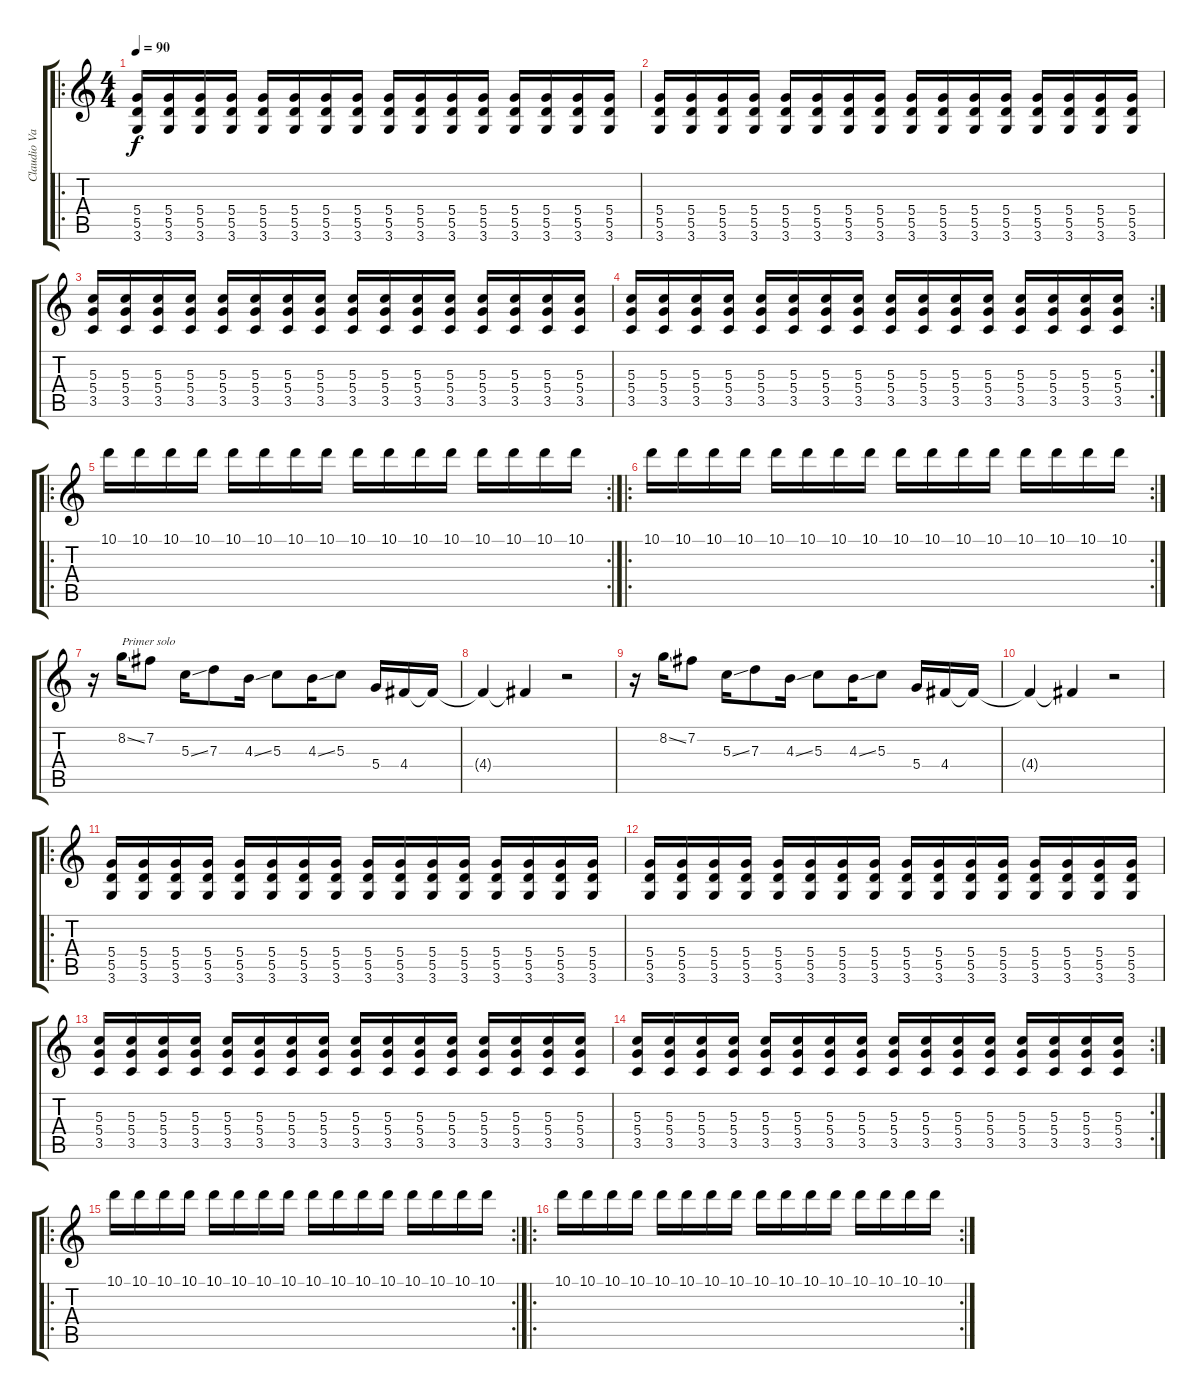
\track ("Claudio Valenzuela (solo)" "Claudio Va") {instrument overdrivenguitar}
\staff {score tabs}
\tuning (E4 B3 G3 D3 A2 E2) {hide}
\ro
\ts (4 4)
\tempo 90
\clef g2
\ks c
(5.4 5.5 3.6).16{dy f} (5.4 5.5 3.6).16 (5.4 5.5 3.6).16 (5.4 5.5 3.6).16 (5.4 5.5 3.6).16 (5.4 5.5 3.6).16 (5.4 5.5 3.6).16 (5.4 5.5 3.6).16 (5.4 5.5 3.6).16 (5.4 5.5 3.6).16 (5.4 5.5 3.6).16 (5.4 5.5 3.6).16 (5.4 5.5 3.6).16 (5.4 5.5 3.6).16 (5.4 5.5 3.6).16 (5.4 5.5 3.6).16 |
(5.4 5.5 3.6).16 (5.4 5.5 3.6).16 (5.4 5.5 3.6).16 (5.4 5.5 3.6).16 (5.4 5.5 3.6).16 (5.4 5.5 3.6).16 (5.4 5.5 3.6).16 (5.4 5.5 3.6).16 (5.4 5.5 3.6).16 (5.4 5.5 3.6).16 (5.4 5.5 3.6).16 (5.4 5.5 3.6).16 (5.4 5.5 3.6).16 (5.4 5.5 3.6).16 (5.4 5.5 3.6).16 (5.4 5.5 3.6).16 |
(5.3 5.4 3.5).16 (5.3 5.4 3.5).16 (5.3 5.4 3.5).16 (5.3 5.4 3.5).16 (5.3 5.4 3.5).16 (5.3 5.4 3.5).16 (5.3 5.4 3.5).16 (5.3 5.4 3.5).16 (5.3 5.4 3.5).16 (5.3 5.4 3.5).16 (5.3 5.4 3.5).16 (5.3 5.4 3.5).16 (5.3 5.4 3.5).16 (5.3 5.4 3.5).16 (5.3 5.4 3.5).16 (5.3 5.4 3.5).16 |
\rc 2
(5.3 5.4 3.5).16 (5.3 5.4 3.5).16 (5.3 5.4 3.5).16 (5.3 5.4 3.5).16 (5.3 5.4 3.5).16 (5.3 5.4 3.5).16 (5.3 5.4 3.5).16 (5.3 5.4 3.5).16 (5.3 5.4 3.5).16 (5.3 5.4 3.5).16 (5.3 5.4 3.5).16 (5.3 5.4 3.5).16 (5.3 5.4 3.5).16 (5.3 5.4 3.5).16 (5.3 5.4 3.5).16 (5.3 5.4 3.5).16 |
\ro
\rc 2
10.1.16 10.1.16 10.1.16 10.1.16 10.1.16 10.1.16 10.1.16 10.1.16 10.1.16 10.1.16 10.1.16 10.1.16 10.1.16 10.1.16 10.1.16 10.1.16 |
\ro
\rc 2
10.1.16 10.1.16 10.1.16 10.1.16 10.1.16 10.1.16 10.1.16 10.1.16 10.1.16 10.1.16 10.1.16 10.1.16 10.1.16 10.1.16 10.1.16 10.1.16 |
r.16 8.2{ss}.16{txt "Primer solo"} 7.2.8 5.3{ss}.16 7.3.8 4.3{ss}.16 5.3.8 4.3{ss}.16 5.3.8 5.4.16 4.4.16 4.4{t}.16 |
4.4{t}.4 4.4{t}.4 r.2 |
r.16 8.2{ss}.16 7.2.8 5.3{ss}.16 7.3.8 4.3{ss}.16 5.3.8 4.3{ss}.16 5.3.8 5.4.16 4.4.16 4.4{t}.16 |
4.4{t}.4 4.4{t}.4 r.2 |
\ro
(5.4 5.5 3.6).16 (5.4 5.5 3.6).16 (5.4 5.5 3.6).16 (5.4 5.5 3.6).16 (5.4 5.5 3.6).16 (5.4 5.5 3.6).16 (5.4 5.5 3.6).16 (5.4 5.5 3.6).16 (5.4 5.5 3.6).16 (5.4 5.5 3.6).16 (5.4 5.5 3.6).16 (5.4 5.5 3.6).16 (5.4 5.5 3.6).16 (5.4 5.5 3.6).16 (5.4 5.5 3.6).16 (5.4 5.5 3.6).16 |
(5.4 5.5 3.6).16 (5.4 5.5 3.6).16 (5.4 5.5 3.6).16 (5.4 5.5 3.6).16 (5.4 5.5 3.6).16 (5.4 5.5 3.6).16 (5.4 5.5 3.6).16 (5.4 5.5 3.6).16 (5.4 5.5 3.6).16 (5.4 5.5 3.6).16 (5.4 5.5 3.6).16 (5.4 5.5 3.6).16 (5.4 5.5 3.6).16 (5.4 5.5 3.6).16 (5.4 5.5 3.6).16 (5.4 5.5 3.6).16 |
(5.3 5.4 3.5).16 (5.3 5.4 3.5).16 (5.3 5.4 3.5).16 (5.3 5.4 3.5).16 (5.3 5.4 3.5).16 (5.3 5.4 3.5).16 (5.3 5.4 3.5).16 (5.3 5.4 3.5).16 (5.3 5.4 3.5).16 (5.3 5.4 3.5).16 (5.3 5.4 3.5).16 (5.3 5.4 3.5).16 (5.3 5.4 3.5).16 (5.3 5.4 3.5).16 (5.3 5.4 3.5).16 (5.3 5.4 3.5).16 |
\rc 2
(5.3 5.4 3.5).16 (5.3 5.4 3.5).16 (5.3 5.4 3.5).16 (5.3 5.4 3.5).16 (5.3 5.4 3.5).16 (5.3 5.4 3.5).16 (5.3 5.4 3.5).16 (5.3 5.4 3.5).16 (5.3 5.4 3.5).16 (5.3 5.4 3.5).16 (5.3 5.4 3.5).16 (5.3 5.4 3.5).16 (5.3 5.4 3.5).16 (5.3 5.4 3.5).16 (5.3 5.4 3.5).16 (5.3 5.4 3.5).16 |
\ro
\rc 2
10.1.16 10.1.16 10.1.16 10.1.16 10.1.16 10.1.16 10.1.16 10.1.16 10.1.16 10.1.16 10.1.16 10.1.16 10.1.16 10.1.16 10.1.16 10.1.16 |
\ro
\rc 2
10.1.16 10.1.16 10.1.16 10.1.16 10.1.16 10.1.16 10.1.16 10.1.16 10.1.16 10.1.16 10.1.16 10.1.16 10.1.16 10.1.16 10.1.16 10.1.16
